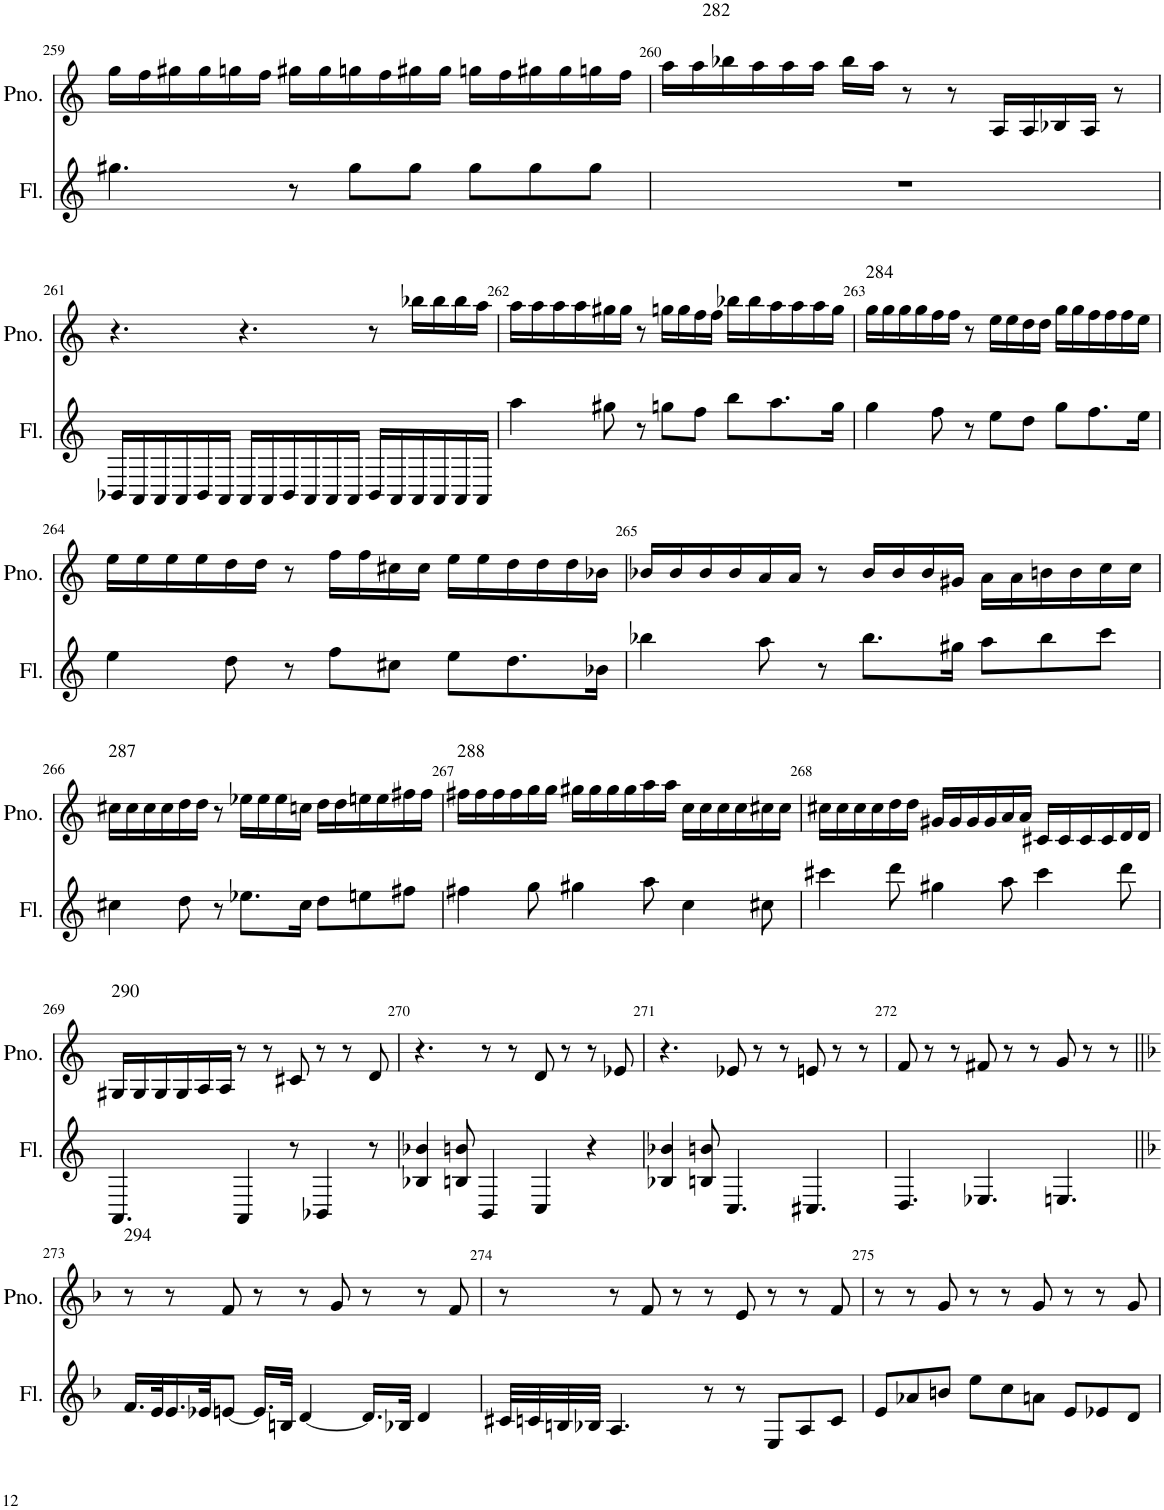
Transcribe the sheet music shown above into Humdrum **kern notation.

**kern	**kern
*part2	*part1
*staff2	*staff1
*I"Flute	*I"Piano
*I'Fl.	*I'Pno.
!!LO:PB:g=z
*clefG2	*clefG2
*k[]	*k[]
*M9/8	*M9/8
=259	=259
4.gg#X\	16gg\LL
.	16ff\
.	16gg#X\
.	16gg#\
.	16ggn\
.	16ff\JJ
8r	16gg#X\LL
.	16gg#\
8gg#\L	16ggn\
.	16ff\
8gg#\J	16gg#X\
.	16gg#\JJ
8gg#\L	16ggn\LL
.	16ff\
8gg#\	16gg#X\
.	16gg#\
8gg#\J	16ggn\
.	16ff\JJ
=260	=260
!	!LO:TX:a:t=282
8%9r	16aa\LL
.	16aa\
.	16bb-X\
.	16aa\
.	16aa\
.	16aa\JJ
.	16bb-\LL
.	16aa\JJ
.	8r
.	8r
.	16A/LL
.	16A/
.	16B-X/
.	16A/JJ
.	8r
!!LO:LB:g=z
=261	=261
16BB-X/LL	4.r
16AA/	.
16AA/	.
16AA/	.
16BB-/	.
16AA/JJ	.
16AA/LL	4.r
16AA/	.
16BB-/	.
16AA/	.
16AA/	.
16AA/JJ	.
16BB-/LL	8r
16AA/	.
16AA/	16bb-X\LL
16AA/	16bb-\
16AA/	16bb-\
16AA/JJ	16aa\JJ
=262	=262
4aa\	16aa\LL
.	16aa\
.	16aa\
.	16aa\
8gg#X\	16gg#X\
.	16gg#\JJ
8r	8r
8ggn\L	16ggn\LL
.	16gg\
8ff\J	16ff\
.	16ff\JJ
8bb\L	16bb-X\LL
.	16bb-\
8.aa\	16aa\
.	16aa\
.	16aa\
16gg\Jk	16gg\JJ
=263	=263
!	!LO:TX:a:t=284
4gg\	16gg\LL
.	16gg\
.	16gg\
.	16gg\
8ff\	16ff\
.	16ff\JJ
8r	8r
8ee\L	16ee\LL
.	16ee\
8dd\J	16dd\
.	16dd\JJ
8gg\L	16gg\LL
.	16gg\
8.ff\	16ff\
.	16ff\
.	16ff\
16ee\Jk	16ee\JJ
!!LO:LB:g=z
=264	=264
4ee\	16ee\LL
.	16ee\
.	16ee\
.	16ee\
8dd\	16dd\
.	16dd\JJ
8r	8r
8ff\L	16ff\LL
.	16ff\
8cc#X\J	16cc#X\
.	16cc#\JJ
8ee\L	16ee\LL
.	16ee\
8.dd\	16dd\
.	16dd\
.	16dd\
16b-X\Jk	16b-X\JJ
=265	=265
4bb-X\	16b-X/LL
.	16b-/
.	16b-/
.	16b-/
8aa\	16a/
.	16a/JJ
8r	8r
8.bb-\L	16b-/LL
.	16b-/
.	16b-/
16gg#X\Jk	16g#X/JJ
8aa\L	16a\LL
.	16a\
8bb-\	16bn\
.	16b\
8ccc\J	16cc\
.	16cc\JJ
!!LO:LB:g=z
=266	=266
!	!LO:TX:a:t=287
4cc#X\	16cc#X\LL
.	16cc#\
.	16cc#\
.	16cc#\
8dd\	16dd\
.	16dd\JJ
8r	8r
8.ee-X\L	16ee-X\LL
.	16ee-\
.	16ee-\
16cc#\Jk	16ccn\JJ
8dd\L	16dd\LL
.	16dd\
8een\	16een\
.	16ee\
8ff#X\J	16ff#X\
.	16ff#\JJ
=267	=267
!	!LO:TX:a:t=288
4ff#X\	16ff#X\LL
.	16ff#\
.	16ff#\
.	16ff#\
8gg\	16gg\
.	16gg\JJ
4gg#X\	16gg#X\LL
.	16gg#\
.	16gg#\
.	16gg#\
8aa\	16aa\
.	16aa\JJ
4cc\	16cc\LL
.	16cc\
.	16cc\
.	16cc\
8cc#X\	16cc#X\
.	16cc#\JJ
=268	=268
4ccc#X\	16cc#X\LL
.	16cc#\
.	16cc#\
.	16cc#\
8ddd\	16dd\
.	16dd\JJ
4gg#X\	16g#X/LL
.	16g#/
.	16g#/
.	16g#/
8aa\	16a/
.	16a/JJ
4ccc#\	16c#X/LL
.	16c#/
.	16c#/
.	16c#/
8ddd\	16d/
.	16d/JJ
!!LO:LB:g=z
=269	=269
!	!LO:TX:a:t=290
4.AA/	16G#X/LL
.	16G#/
.	16G#/
.	16G#/
.	16A/
.	16A/JJ
4AA/	8r
.	8r
8r	8c#X/
4BB-X/	8r
.	8r
8r	8d/
=270	=270
4B-X/ 4b-X/	4.r
8Bn/ 8bn/	.
4BB/	8r
.	8r
4C/	8d/
.	8r
4r	8r
.	8e-X/
=271	=271
4B-X/ 4b-X/	4.r
8Bn/ 8bn/	.
4.C/	8e-X/
.	8r
.	8r
4.C#X/	8en/
.	8r
.	8r
=272	=272
4.D/	8f/
.	8r
.	8r
4.E-X/	8f#X/
.	8r
.	8r
4.En/	8g/
.	8r
.	8r
!!LO:LB:g=z
=273||	=273||
*k[b-]	*k[b-]
!	!LO:TX:a:t=294
16.f/LL	8r
32e/K	.
16.e/	8r
32e-X/JK	.
[8en/J	8f/
16.e/LL]	8r
32Bn/JJk	.
[4d/	8r
.	8g/
16.d/LL]	8r
32B-X/JJk	.
4d/	8r
.	8f/
=274	=274
32c#X/LLL	8r
32cn/	.
32Bn/	.
32B-X/JJJ	.
4.A/	8r
.	8f/
.	8r
8r	8r
8r	8e/
8E/L	8r
8A/	8r
8c/J	8f/
=275	=275
8e/L	8r
8a-X/	8r
8bn/J	8g/
8ee\L	8r
8cc\	8r
8an\J	8g/
8e/L	8r
8e-X/	8r
8d/J	8g/
=	=
*-	*-
